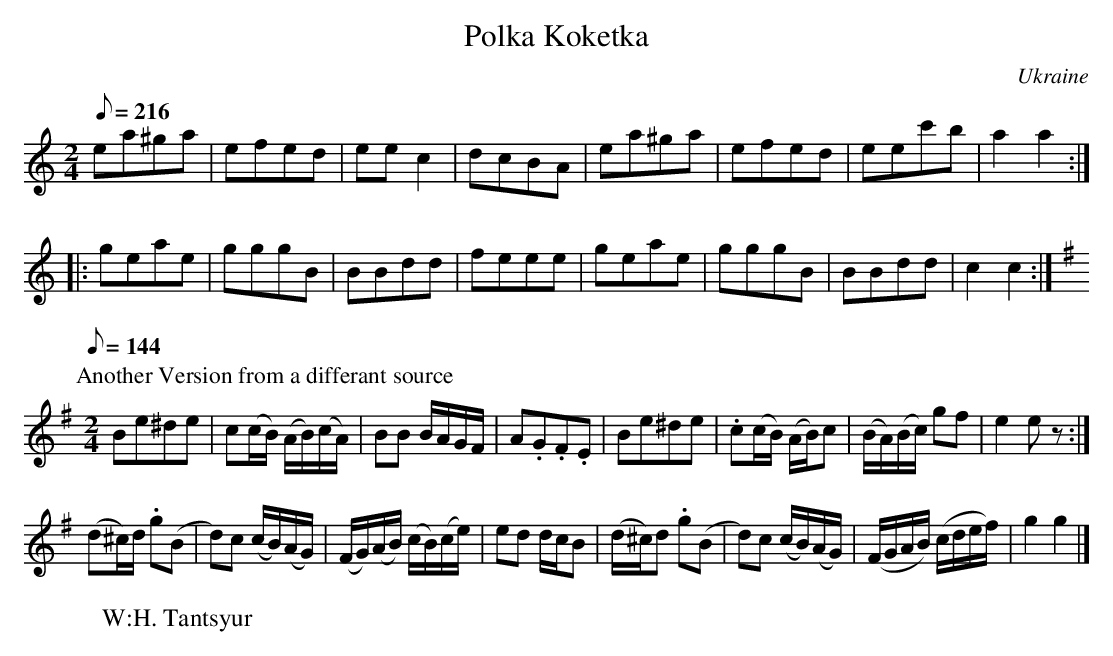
X:1
T:Polka Koketka
L:1/8
M:2/4
O:Ukraine
Q:216
K:C
ea^ga | efed | ee c2 | dcBA | \
ea^ga | efed | eec'b | a2a2 ::
geae | gggB | BBdd | feee | \
geae | gggB | BBdd | c2c2 :|
P:Another Version from a differant source
K:G
Q:144
M:2/4
L:1/16
B2e2^d2e2 | c2(cB) (AB)(cA) | \
B2B2 BAGF | A2.G2.F2.E2 | \
B2e2^d2e2 | .c2(cB) (AB)c2 | \
(BA)(Bc) g2f2 | e4 e2 z2 :|
(d2^c)d  .g2(B2   | d2)c2 (cB)(AG) | \
(FG)(AB) (cB)(ce) | e2d2 dcB2 | \
(d^c)d2  .g2(B2   | d2)c2 (cB)(AG) | \
(FGAB) (cdef) | g4 g4 |]
W:W:H. Tantsyur
